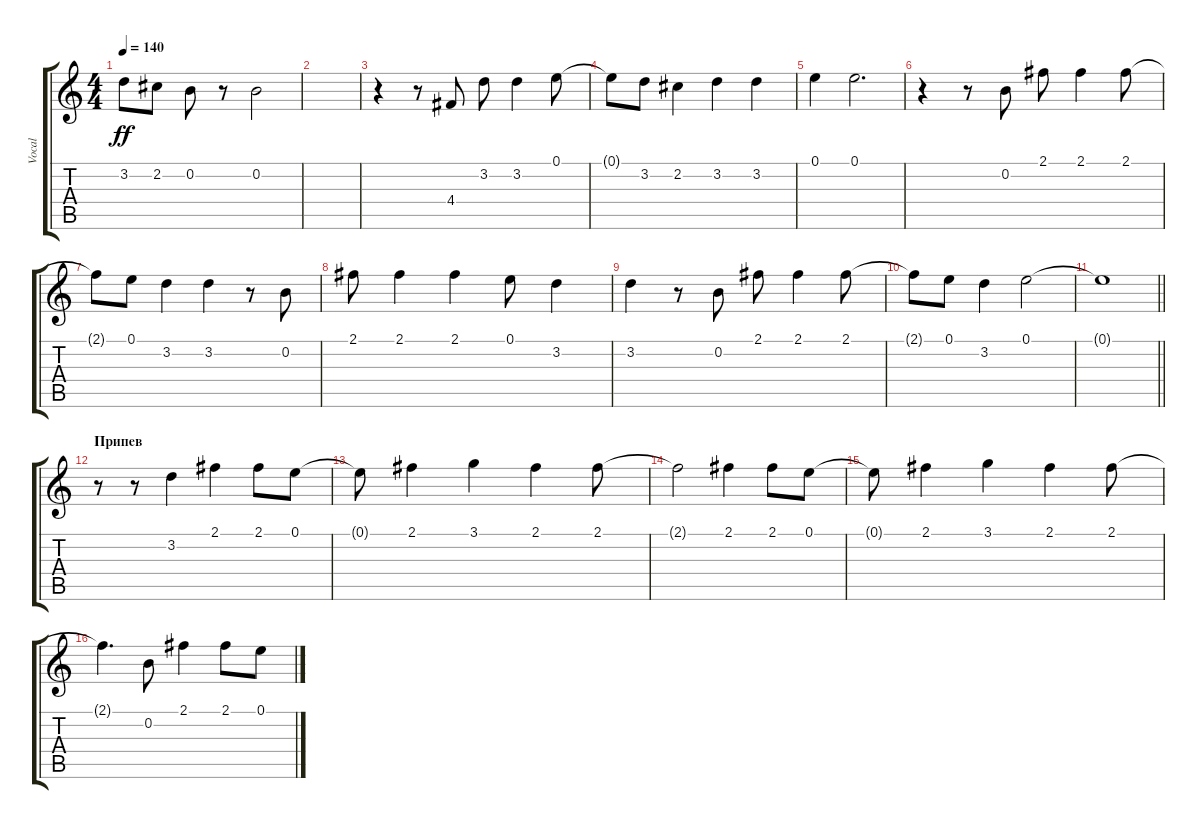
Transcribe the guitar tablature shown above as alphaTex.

\track ("Vocal" "Vocal") {instrument slapbass1}
\staff {score tabs}
\tuning (E4 B3 G3 D3 A2 E2) {hide}
\ts (4 4)
\tempo 140
\clef g2
\ks c
3.2{t}.8{dy ff} 2.2.8 0.2.8 r.8 0.2.2 |
|
r.4 r.8 4.4.8 3.2.8 3.2.4 0.1.8 |
0.1{t}.8 3.2.8 2.2.4 3.2.4 3.2.4 |
0.1.4 0.1.2{d} |
r.4 r.8 0.2.8 2.1.8 2.1.4 2.1.8 |
2.1{t}.8 0.1.8 3.2.4 3.2.4 r.8 0.2.8 |
2.1.8 2.1.4 2.1.4 0.1.8 3.2.4 |
3.2.4 r.8 0.2.8 2.1.8 2.1.4 2.1.8 |
2.1{t}.8 0.1.8 3.2.4 0.1.2 |
\barLineRight lightlight
0.1{t}.1 |
\section ("" "Припев")
r.8 r.8 3.2.4 2.1.4 2.1.8 0.1.8 |
0.1{t}.8 2.1.4 3.1.4 2.1.4 2.1.8 |
2.1{t}.2 2.1.4 2.1.8 0.1.8 |
0.1{t}.8 2.1.4 3.1.4 2.1.4 2.1.8 |
2.1{t}.4{d} 0.2.8 2.1.4 2.1.8 0.1.8
